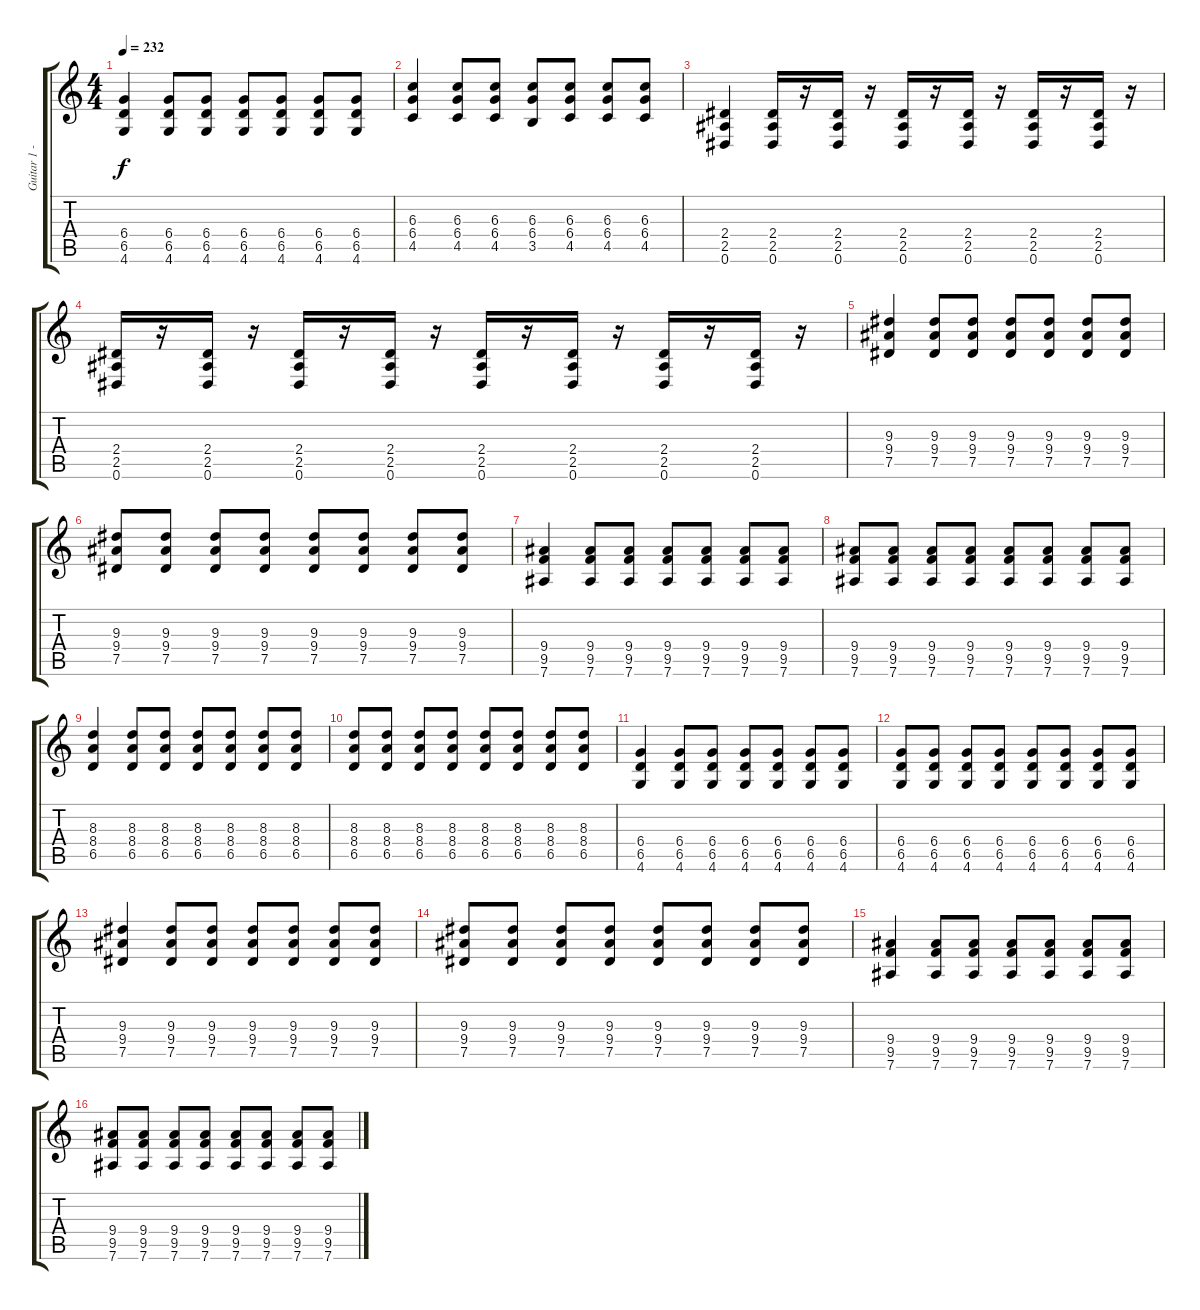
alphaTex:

\track ("Guitar 1 - Mathias" "Guitar 1 -") {instrument distortionguitar}
\staff {score tabs}
\tuning (Eb4 Bb3 Gb3 Db3 Ab2 Eb2) {hide}
\ts (4 4)
\tempo 232
\clef g2
\ks c
(6.4 6.5 4.6).4{dy f} (6.4 6.5 4.6).8 (6.4 6.5 4.6).8 (6.4 6.5 4.6).8 (6.4 6.5 4.6).8 (6.4 6.5 4.6).8 (6.4 6.5 4.6).8 |
(6.3 6.4 4.5).4 (6.3 6.4 4.5).8 (6.3 6.4 4.5).8 (6.3 6.4 3.5).8 (6.3 6.4 4.5).8 (6.3 6.4 4.5).8 (6.3 6.4 4.5).8 |
(2.4 2.5 0.6).4 (2.4 2.5 0.6).16 r.16 (2.4 2.5 0.6).16 r.16 (2.4 2.5 0.6).16 r.16 (2.4 2.5 0.6).16 r.16 (2.4 2.5 0.6).16 r.16 (2.4 2.5 0.6).16 r.16 |
(2.4 2.5 0.6).16 r.16 (2.4 2.5 0.6).16 r.16 (2.4 2.5 0.6).16 r.16 (2.4 2.5 0.6).16 r.16 (2.4 2.5 0.6).16 r.16 (2.4 2.5 0.6).16 r.16 (2.4 2.5 0.6).16 r.16 (2.4 2.5 0.6).16 r.16 |
(9.3 9.4 7.5).4 (9.3 9.4 7.5).8 (9.3 9.4 7.5).8 (9.3 9.4 7.5).8 (9.3 9.4 7.5).8 (9.3 9.4 7.5).8 (9.3 9.4 7.5).8 |
(9.3 9.4 7.5).8 (9.3 9.4 7.5).8 (9.3 9.4 7.5).8 (9.3 9.4 7.5).8 (9.3 9.4 7.5).8 (9.3 9.4 7.5).8 (9.3 9.4 7.5).8 (9.3 9.4 7.5).8 |
(9.4 9.5 7.6).4 (9.4 9.5 7.6).8 (9.4 9.5 7.6).8 (9.4 9.5 7.6).8 (9.4 9.5 7.6).8 (9.4 9.5 7.6).8 (9.4 9.5 7.6).8 |
(9.4 9.5 7.6).8 (9.4 9.5 7.6).8 (9.4 9.5 7.6).8 (9.4 9.5 7.6).8 (9.4 9.5 7.6).8 (9.4 9.5 7.6).8 (9.4 9.5 7.6).8 (9.4 9.5 7.6).8 |
(8.3 8.4 6.5).4 (8.3 8.4 6.5).8 (8.3 8.4 6.5).8 (8.3 8.4 6.5).8 (8.3 8.4 6.5).8 (8.3 8.4 6.5).8 (8.3 8.4 6.5).8 |
(8.3 8.4 6.5).8 (8.3 8.4 6.5).8 (8.3 8.4 6.5).8 (8.3 8.4 6.5).8 (8.3 8.4 6.5).8 (8.3 8.4 6.5).8 (8.3 8.4 6.5).8 (8.3 8.4 6.5).8 |
(6.4 6.5 4.6).4 (6.4 6.5 4.6).8 (6.4 6.5 4.6).8 (6.4 6.5 4.6).8 (6.4 6.5 4.6).8 (6.4 6.5 4.6).8 (6.4 6.5 4.6).8 |
(6.4 6.5 4.6).8 (6.4 6.5 4.6).8 (6.4 6.5 4.6).8 (6.4 6.5 4.6).8 (6.4 6.5 4.6).8 (6.4 6.5 4.6).8 (6.4 6.5 4.6).8 (6.4 6.5 4.6).8 |
(9.3 9.4 7.5).4 (9.3 9.4 7.5).8 (9.3 9.4 7.5).8 (9.3 9.4 7.5).8 (9.3 9.4 7.5).8 (9.3 9.4 7.5).8 (9.3 9.4 7.5).8 |
(9.3 9.4 7.5).8 (9.3 9.4 7.5).8 (9.3 9.4 7.5).8 (9.3 9.4 7.5).8 (9.3 9.4 7.5).8 (9.3 9.4 7.5).8 (9.3 9.4 7.5).8 (9.3 9.4 7.5).8 |
(9.4 9.5 7.6).4 (9.4 9.5 7.6).8 (9.4 9.5 7.6).8 (9.4 9.5 7.6).8 (9.4 9.5 7.6).8 (9.4 9.5 7.6).8 (9.4 9.5 7.6).8 |
(9.4 9.5 7.6).8 (9.4 9.5 7.6).8 (9.4 9.5 7.6).8 (9.4 9.5 7.6).8 (9.4 9.5 7.6).8 (9.4 9.5 7.6).8 (9.4 9.5 7.6).8 (9.4 9.5 7.6).8
